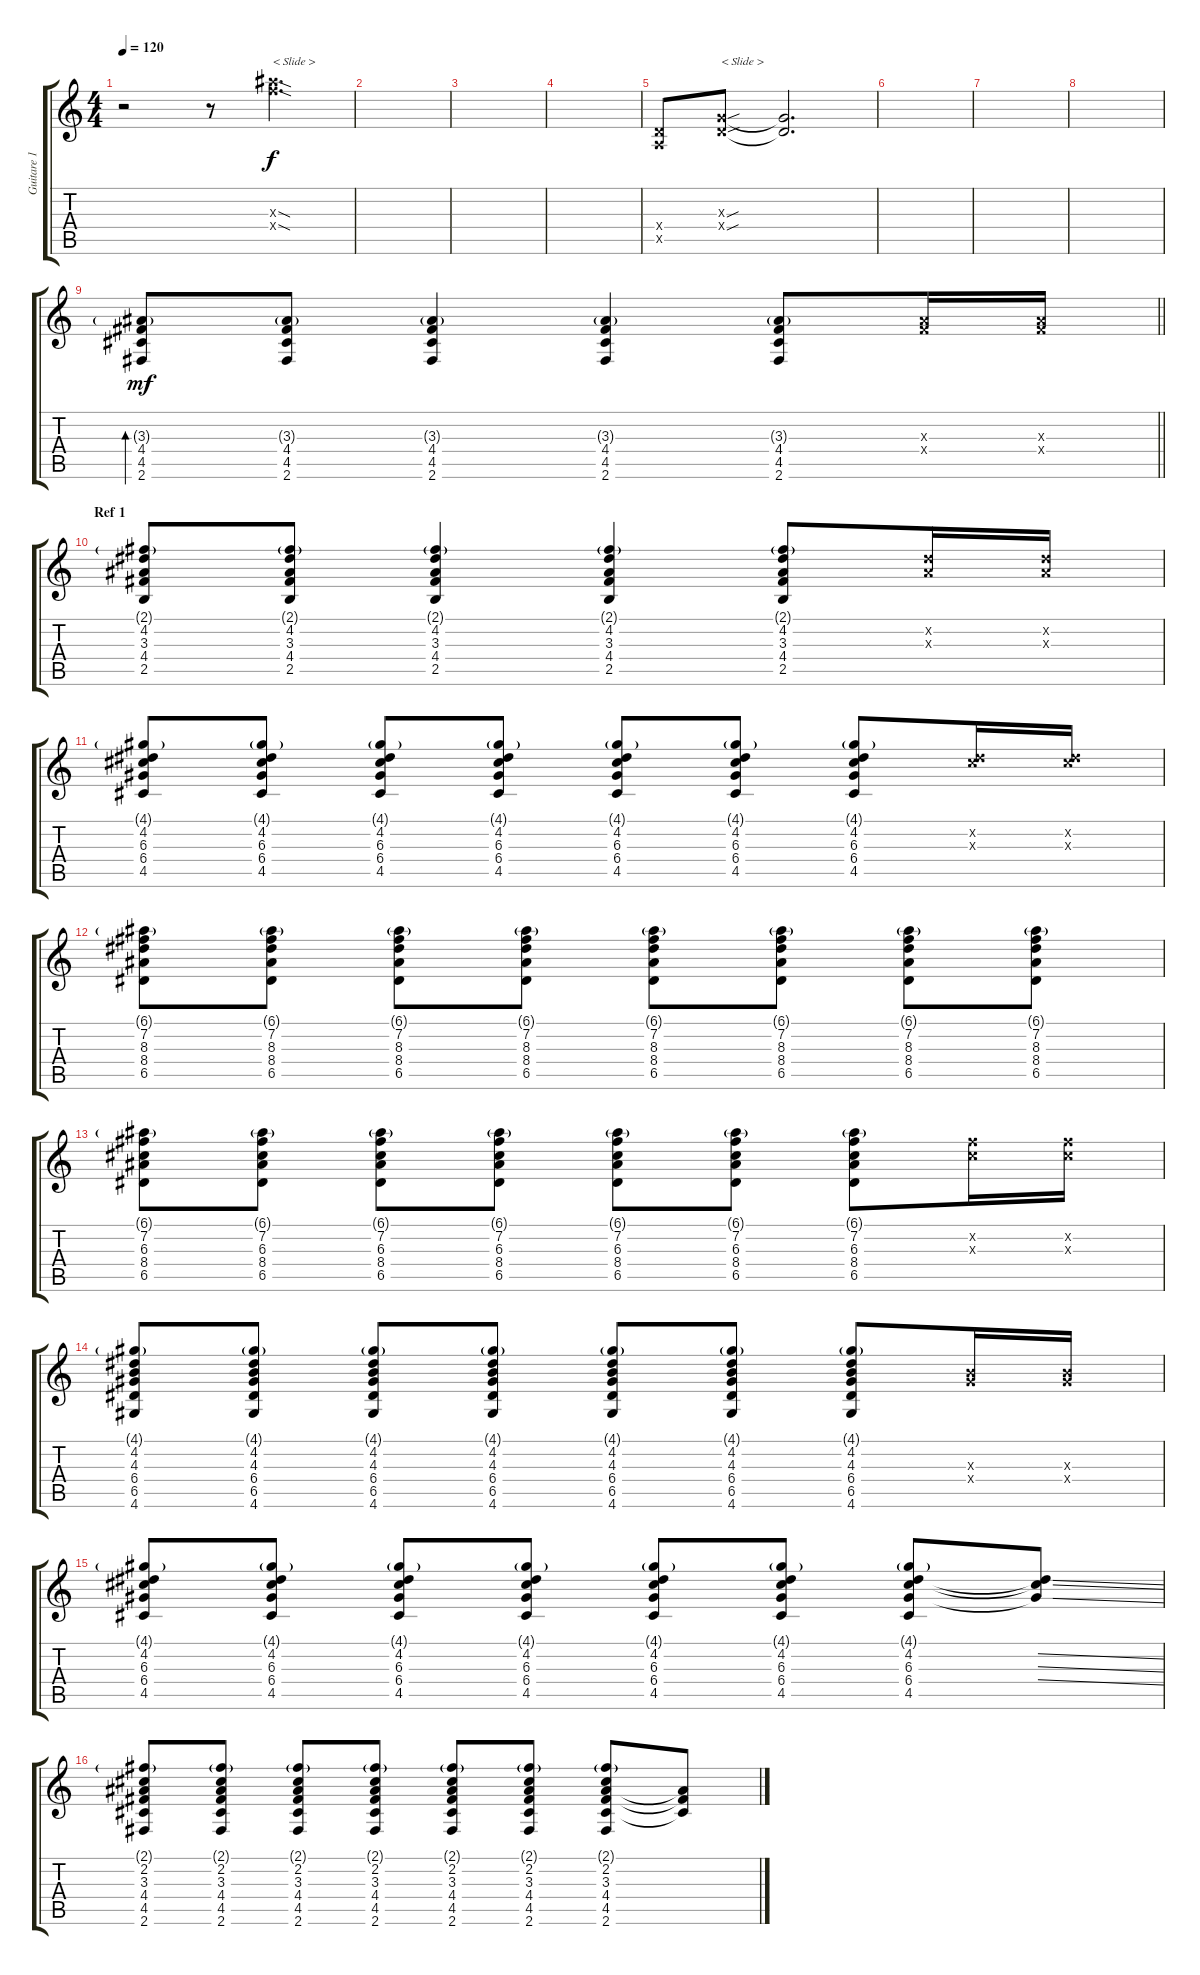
\track ("Guitare 1" "Guitare 1") {instrument overdrivenguitar}
\staff {score tabs}
\tuning (E4 B3 G3 D3 A2 E2) {hide}
\ts (4 4)
\tempo 120
\clef g2
\ks c
r.2{dy f} r.8 (15.3{sod x} 15.4{sod x}).4{d txt "< Slide >"} |
|
|
|
(0.4{x} 0.5{x}).8 (0.3{sou x} 0.4{sou x}).8{txt "< Slide >"} (0.3{t} 0.4{t}).2{d} |
|
|
|
\barLineRight lightlight
(3.3{g} 4.4 4.5 2.6).8{bd 60 dy mf} (3.3{g} 4.4 4.5 2.6).8 (3.3{g} 4.4 4.5 2.6).4 (3.3{g} 4.4 4.5 2.6).4 (3.3{g} 4.4 4.5 2.6).8 (3.3{x} 4.4{x}).16 (3.3{x} 4.4{x}).16 |
\section ("" "Ref 1")
(2.1{g} 4.2 3.3 4.4 2.5).8 (2.1{g} 4.2 3.3 4.4 2.5).8 (2.1{g} 4.2 3.3 4.4 2.5).4 (2.1{g} 4.2 3.3 4.4 2.5).4 (2.1{g} 4.2 3.3 4.4 2.5).8 (4.2{x} 3.3{x}).16 (4.2{x} 3.3{x}).16 |
(4.1{g} 4.2 6.3 6.4 4.5).8 (4.1{g} 4.2 6.3 6.4 4.5).8 (4.1{g} 4.2 6.3 6.4 4.5).8 (4.1{g} 4.2 6.3 6.4 4.5).8 (4.1{g} 4.2 6.3 6.4 4.5).8 (4.1{g} 4.2 6.3 6.4 4.5).8 (4.1{g} 4.2 6.3 6.4 4.5).8 (4.2{x} 6.3{x}).16 (4.2{x} 6.3{x}).16 |
(6.1{g} 7.2 8.3 8.4 6.5).8 (6.1{g} 7.2 8.3 8.4 6.5).8 (6.1{g} 7.2 8.3 8.4 6.5).8 (6.1{g} 7.2 8.3 8.4 6.5).8 (6.1{g} 7.2 8.3 8.4 6.5).8 (6.1{g} 7.2 8.3 8.4 6.5).8 (6.1{g} 7.2 8.3 8.4 6.5).8 (6.1{g} 7.2 8.3 8.4 6.5).8 |
(6.1{g} 7.2 6.3 8.4 6.5).8 (6.1{g} 7.2 6.3 8.4 6.5).8 (6.1{g} 7.2 6.3 8.4 6.5).8 (6.1{g} 7.2 6.3 8.4 6.5).8 (6.1{g} 7.2 6.3 8.4 6.5).8 (6.1{g} 7.2 6.3 8.4 6.5).8 (6.1{g} 7.2 6.3 8.4 6.5).8 (7.2{x} 6.3{x}).16 (7.2{x} 6.3{x}).16 |
(4.1{g} 4.2 4.3 6.4 6.5 4.6).8 (4.1{g} 4.2 4.3 6.4 6.5 4.6).8 (4.1{g} 4.2 4.3 6.4 6.5 4.6).8 (4.1{g} 4.2 4.3 6.4 6.5 4.6).8 (4.1{g} 4.2 4.3 6.4 6.5 4.6).8 (4.1{g} 4.2 4.3 6.4 6.5 4.6).8 (4.1{g} 4.2 4.3 6.4 6.5 4.6).8 (4.3{x} 6.4{x}).16 (4.3{x} 6.4{x}).16 |
(4.1{g} 4.2 6.3 6.4 4.5).8 (4.1{g} 4.2 6.3 6.4 4.5).8 (4.1{g} 4.2 6.3 6.4 4.5).8 (4.1{g} 4.2 6.3 6.4 4.5).8 (4.1{g} 4.2 6.3 6.4 4.5).8 (4.1{g} 4.2 6.3 6.4 4.5).8 (4.1{g} 4.2 6.3 6.4 4.5).8 (4.2{ss t} 6.3{ss t} 6.4{ss t}).8 |
(2.1{g} 2.2 3.3 4.4 4.5 2.6).8 (2.1{g} 2.2 3.3 4.4 4.5 2.6).8 (2.1{g} 2.2 3.3 4.4 4.5 2.6).8 (2.1{g} 2.2 3.3 4.4 4.5 2.6).8 (2.1{g} 2.2 3.3 4.4 4.5 2.6).8 (2.1{g} 2.2 3.3 4.4 4.5 2.6).8 (2.1{g} 2.2 3.3 4.4 4.5 2.6).8 (3.3{ss t} 4.4{ss t} 4.5{ss t}).8
